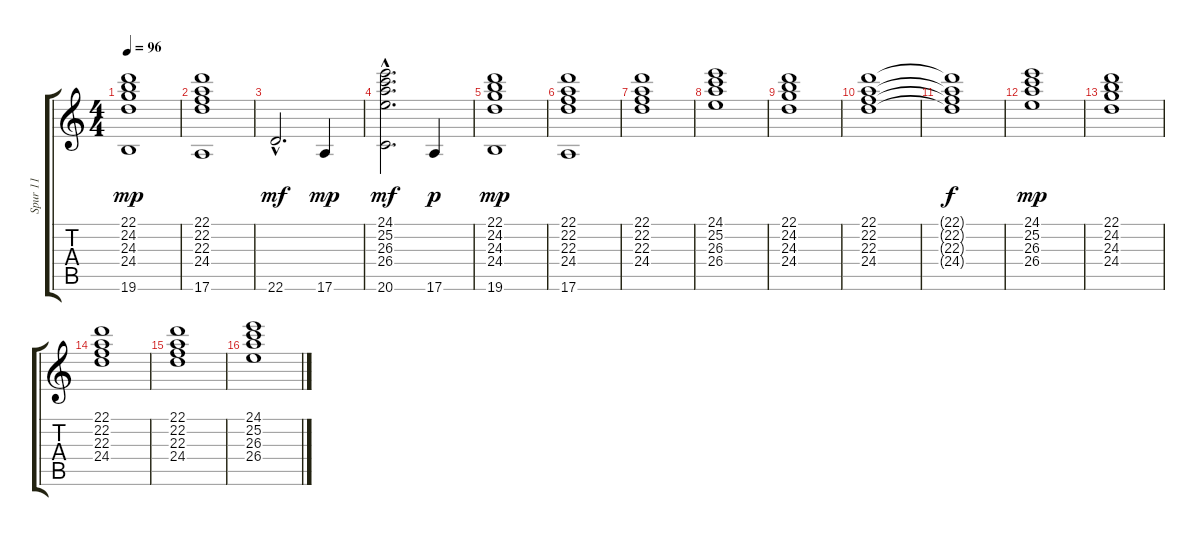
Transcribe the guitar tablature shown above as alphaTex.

\track ("Spur 11" "Spur 11") {instrument rockorgan}
\staff {score tabs}
\tuning (E4 B3 G3 D3 A2 E2) {hide}
\ts (4 4)
\tempo 96
\clef g2
\ks c
(22.1 24.2 24.3 24.4 19.6).1{dy mp} |
(22.1 22.2 22.3 24.4 17.6).1 |
22.6{hac}.2{d dy mf} 17.6.4{dy mp} |
(24.1 25.2 26.3 26.4 20.6{hac}).2{d dy mf} 17.6.4{dy p} |
(22.1 24.2 24.3 24.4 19.6).1{dy mp} |
(22.1 22.2 22.3 24.4 17.6).1 |
(22.1 22.2 22.3 24.4).1 |
(24.1 25.2 26.3 26.4).1 |
(22.1 24.2 24.3 24.4).1 |
(22.1 22.2 22.3 24.4).1 |
(22.1{t} 22.2{t} 22.3{t} 24.4{t}).1{dy f} |
(24.1 25.2 26.3 26.4).1{dy mp} |
(22.1 24.2 24.3 24.4).1 |
(22.1 22.2 22.3 24.4).1 |
(22.1 22.2 22.3 24.4).1 |
(24.1 25.2 26.3 26.4).1
